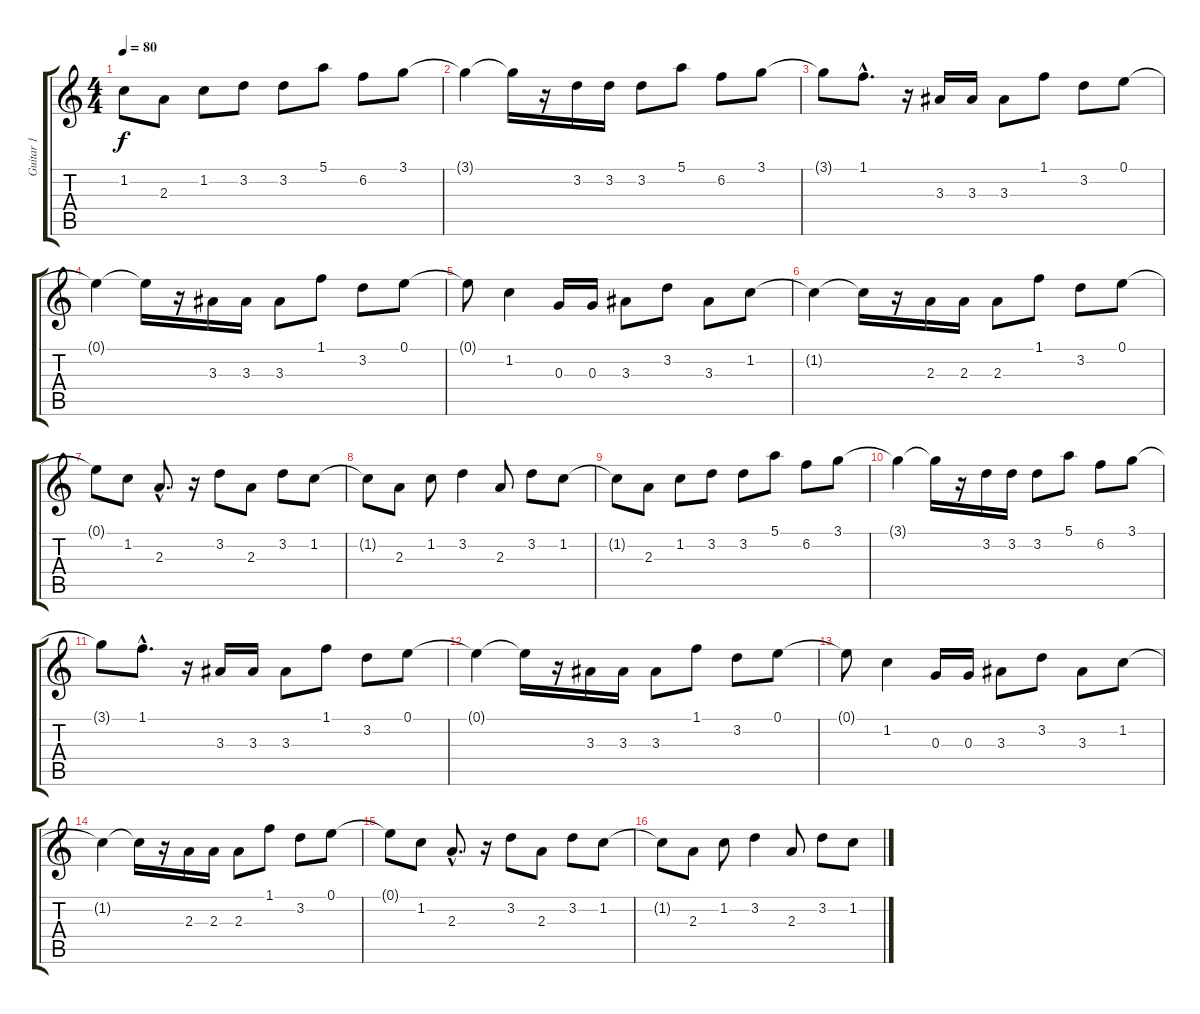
\track ("Guitar 1" "Guitar 1") {instrument distortionguitar}
\staff {score tabs}
\tuning (E4 B3 G3 D3 A2 E2) {hide}
\ts (4 4)
\tempo 80
\clef g2
\ks c
1.2{t}.8{dy f} 2.3.8 1.2.8 3.2.8 3.2.8 5.1.8 6.2.8 3.1.8 |
3.1{t}.4 3.1{t}.16 r.16 3.2.16 3.2.16 3.2.8 5.1.8 6.2.8 3.1.8 |
3.1{t}.8 1.1{hac}.8{d} r.16 3.3.16 3.3.16 3.3.8 1.1.8 3.2.8 0.1.8 |
0.1{t}.4 0.1{t}.16 r.16 3.3.16 3.3.16 3.3.8 1.1.8 3.2.8 0.1.8 |
0.1{t}.8 1.2.4 0.3.16 0.3.16 3.3.8 3.2.8 3.3.8 1.2.8 |
1.2{t}.4 1.2{t}.16 r.16 2.3.16 2.3.16 2.3.8 1.1.8 3.2.8 0.1.8 |
0.1{t}.8 1.2.8 2.3{hac}.8{d} r.16 3.2.8 2.3.8 3.2.8 1.2.8 |
1.2{t}.8 2.3.8 1.2.8 3.2.4 2.3.8 3.2.8 1.2.8 |
1.2{t}.8 2.3.8 1.2.8 3.2.8 3.2.8 5.1.8 6.2.8 3.1.8 |
3.1{t}.4 3.1{t}.16 r.16 3.2.16 3.2.16 3.2.8 5.1.8 6.2.8 3.1.8 |
3.1{t}.8 1.1{hac}.8{d} r.16 3.3.16 3.3.16 3.3.8 1.1.8 3.2.8 0.1.8 |
0.1{t}.4 0.1{t}.16 r.16 3.3.16 3.3.16 3.3.8 1.1.8 3.2.8 0.1.8 |
0.1{t}.8 1.2.4 0.3.16 0.3.16 3.3.8 3.2.8 3.3.8 1.2.8 |
1.2{t}.4 1.2{t}.16 r.16 2.3.16 2.3.16 2.3.8 1.1.8 3.2.8 0.1.8 |
0.1{t}.8 1.2.8 2.3{hac}.8{d} r.16 3.2.8 2.3.8 3.2.8 1.2.8 |
1.2{t}.8 2.3.8 1.2.8 3.2.4 2.3.8 3.2.8 1.2.8
